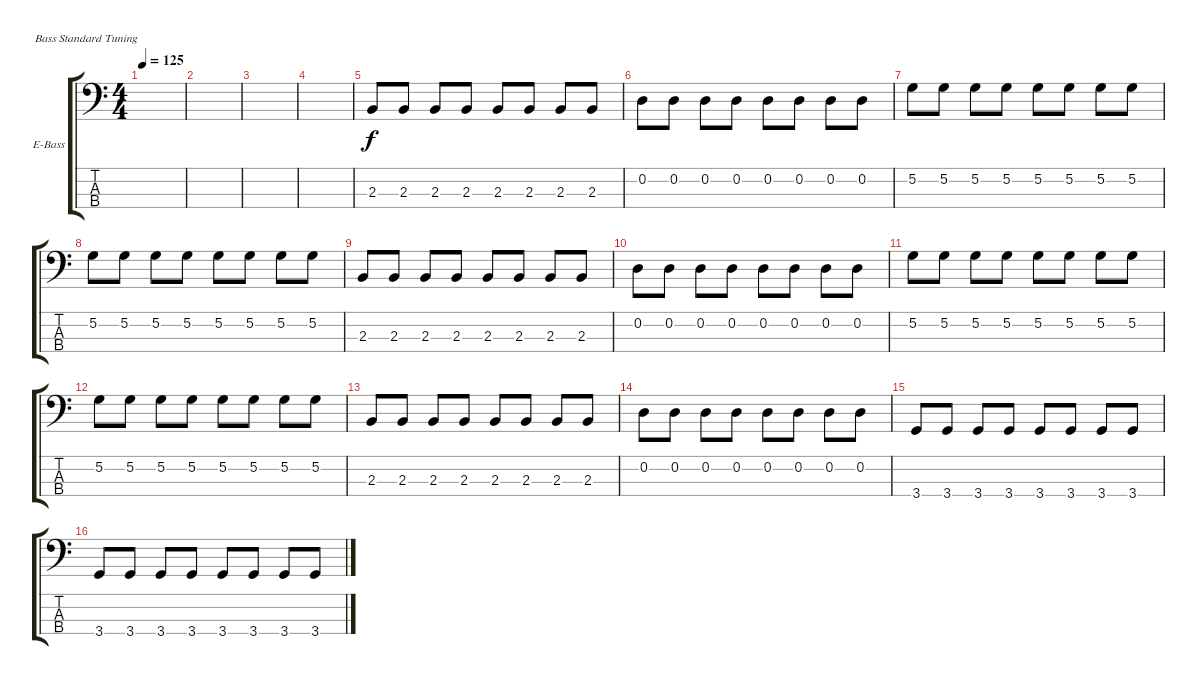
\defaultSystemsLayout 4
\bracketExtendMode groupsimilarinstruments
\firstSystemTrackNameOrientation horizontal
\otherSystemsTrackNameOrientation horizontal
\track ("Electric Bass" "E-Bass") {instrument electricbassfinger}
\staff {score tabs}
\tuning (G2 D2 A1 E1)
\ts (4 4)
\tempo 125
\clef f4
\scale
0.487395
\ks c
|
\scale
0.256303 |
\scale
0.256303 |
\scale
0.333333 |
\scale
0.333333 2.3.8 2.3.8 2.3.8 2.3.8 2.3.8 2.3.8 2.3.8 2.3.8 |
\scale
0.333333 0.2.8 0.2.8 0.2.8 0.2.8 0.2.8 0.2.8 0.2.8 0.2.8 |
\scale
0.333333 5.2.8 5.2.8 5.2.8 5.2.8 5.2.8 5.2.8 5.2.8 5.2.8 |
\scale
0.333333 5.2.8 5.2.8 5.2.8 5.2.8 5.2.8 5.2.8 5.2.8 5.2.8 |
\scale
0.333333 2.3.8 2.3.8 2.3.8 2.3.8 2.3.8 2.3.8 2.3.8 2.3.8 |
\scale
0.333333 0.2.8 0.2.8 0.2.8 0.2.8 0.2.8 0.2.8 0.2.8 0.2.8 |
\scale
0.333333 5.2.8 5.2.8 5.2.8 5.2.8 5.2.8 5.2.8 5.2.8 5.2.8 |
\scale
0.333333 5.2.8 5.2.8 5.2.8 5.2.8 5.2.8 5.2.8 5.2.8 5.2.8 |
2.3.8 2.3.8 2.3.8 2.3.8 2.3.8 2.3.8 2.3.8 2.3.8 |
0.2.8 0.2.8 0.2.8 0.2.8 0.2.8 0.2.8 0.2.8 0.2.8 |
3.4.8 3.4.8 3.4.8 3.4.8 3.4.8 3.4.8 3.4.8 3.4.8 |
3.4.8 3.4.8 3.4.8 3.4.8 3.4.8 3.4.8 3.4.8 3.4.8
